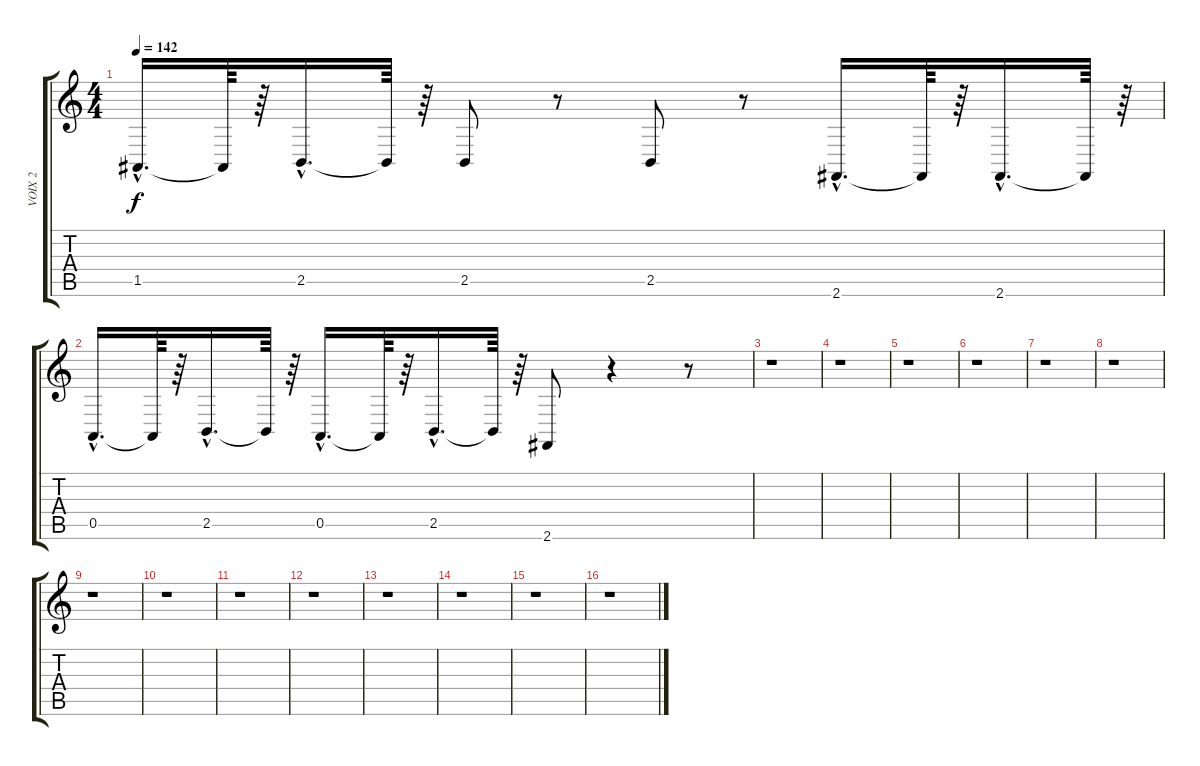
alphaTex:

\track ("VOIX 2" "VOIX 2") {instrument lead1square}
\staff {score tabs}
\tuning (E4 B3 G3 D3 A2 E2) {hide}
\ts (4 4)
\tempo 142
\clef g2
\ks c
1.5{hac}.16{d dy f} 1.5{t}.64 r.64 2.5{hac}.16{d} 2.5{t}.64 r.64 2.5.8 r.8 2.5.8 r.8 2.6{hac}.16{d} 2.6{t}.64 r.64 2.6{hac}.16{d} 2.6{t}.64 r.64 |
0.5{hac}.16{d} 0.5{t}.64 r.64 2.5{hac}.16{d} 2.5{t}.64 r.64 0.5{hac}.16{d} 0.5{t}.64 r.64 2.5{hac}.16{d} 2.5{t}.64 r.64 2.6.8 r.4 r.8 |
r.1 |
r.1 |
r.1 |
r.1 |
r.1 |
r.1 |
r.1 |
r.1 |
r.1 |
r.1 |
r.1 |
r.1 |
r.1 |
r.1
